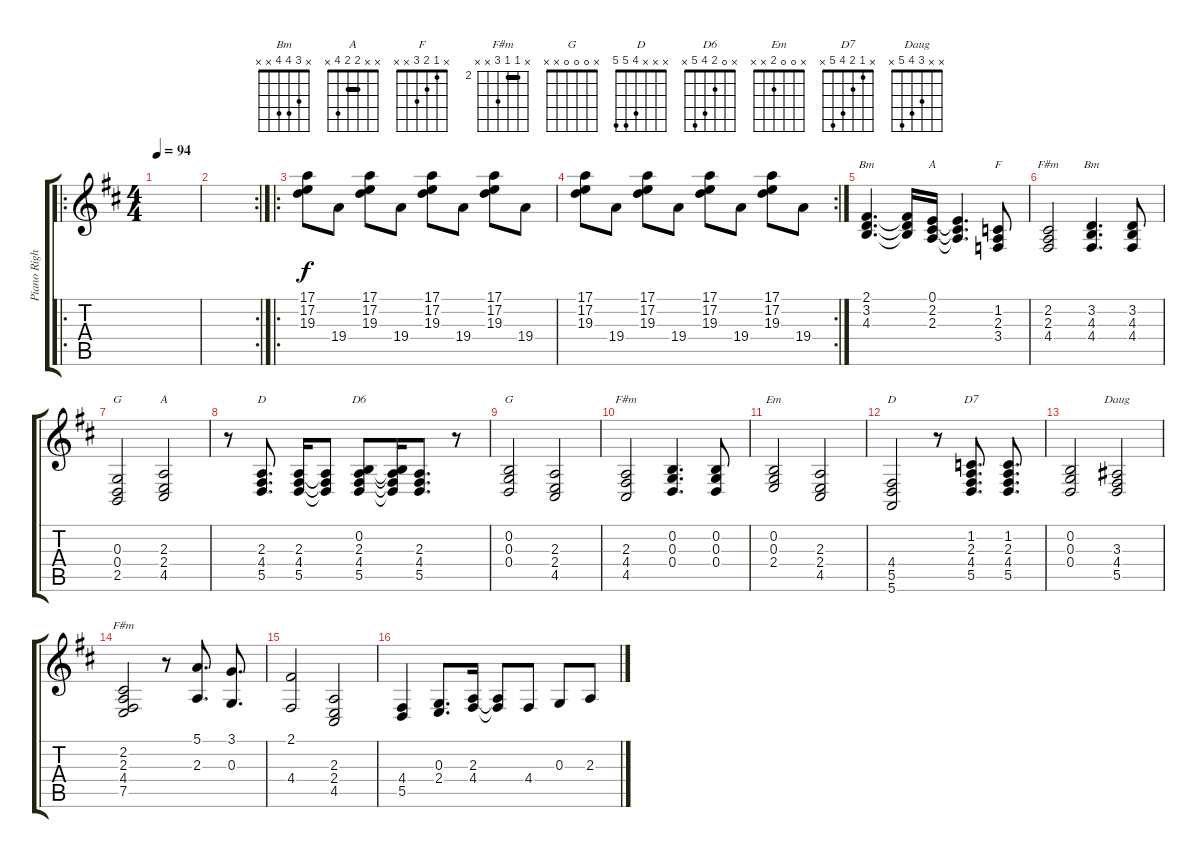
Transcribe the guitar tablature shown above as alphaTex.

\track ("Piano RightHand" "Piano Righ") {instrument acousticgrandpiano}
\staff {score tabs}
\tuning (E4 B3 G3 D3 A2 E2) {hide}
\chord ("Bm" 2 3 4 x x x)
\chord ("A" 0 2 2 x x x)
\chord ("F" x 1 2 3 x x)
\chord ("F#m" x 2 2 4 x x) {barre 2}
\chord ("Bm" x 3 4 4 x x)
\chord ("G" x x 0 0 2 x)
\chord ("A" x x 2 2 4 x) {barre 2}
\chord ("D" x x 2 4 5 x)
\chord ("D6" x 0 2 4 5 x)
\chord ("G" x 0 0 0 x x)
\chord ("F#m" x x 2 4 4 x)
\chord ("Em" x 0 0 2 x x)
\chord ("D" x x x 4 5 5)
\chord ("D7" x 1 2 4 5 x)
\chord ("Daug" x x 3 4 5 x)
\chord ("F#m" x 2 2 4 x x) {firstfret 2 barre 2}
\ro
\ts (4 4)
\tempo 94
\clef g2
\ks d
|
\rc 2
|
\ro
(17.1 17.2 19.3).8 19.4.8 (17.1 17.2 19.3).8 19.4.8 (17.1 17.2 19.3).8 19.4.8 (17.1 17.2 19.3).8 19.4.8 |
\rc 2
(17.1 17.2 19.3).8 19.4.8 (17.1 17.2 19.3).8 19.4.8 (17.1 17.2 19.3).8 19.4.8 (17.1 17.2 19.3).8 19.4.8 |
(2.1 3.2 4.3).4{d ch "Bm"} (2.1{t} 3.2{t} 4.3{t}).16 (0.1 2.2 2.3).16{ch "A"} (0.1{t} 2.2{t} 2.3{t}).4{d} (1.2 2.3 3.4).8{ch "F"} |
(2.2 2.3 4.4).2{ch "F#m"} (3.2 4.3 4.4).4{d ch "Bm"} (3.2 4.3 4.4).8 |
(0.3 0.4 2.5).2{ch "G"} (2.3 2.4 4.5).2{ch "A"} |
r.8 (2.3 4.4 5.5).8{d ch "D"} (2.3 4.4 5.5).16 (2.3{t} 4.4{t} 5.5{t}).8 (0.2 2.3 4.4 5.5).8{ch "D6"} (0.2{t} 2.3{t} 4.4{t} 5.5{t}).16 (2.3 4.4 5.5).8{d} r.8 |
(0.2 0.3 0.4).2{ch "G"} (2.3 2.4 4.5).2 |
(2.3 4.4 4.5).2{ch "F#m"} (0.2 0.3 0.4).4{d} (0.2 0.3 0.4).8 |
(0.2 0.3 2.4).2{ch "Em"} (2.3 2.4 4.5).2 |
(4.4 5.5 5.6).2{ch "D"} r.8 (1.2 2.3 4.4 5.5).8{d ch "D7"} (1.2 2.3 4.4 5.5).8{d} |
(0.2 0.3 0.4).2 (3.3 4.4 5.5).2{ch "Daug"} |
(2.2 2.3 4.4 7.5).2{ch "F#m"} r.8 (5.1 2.3).8{d} (3.1 0.3).8{d} |
(2.1 4.4).2 (2.3 2.4 4.5).2 |
(4.4 5.5).4 (0.3 2.4).8{d} (2.3 4.4).16 (2.3{t} 4.4{t}).8 4.4.8 0.3.8 2.3.8
